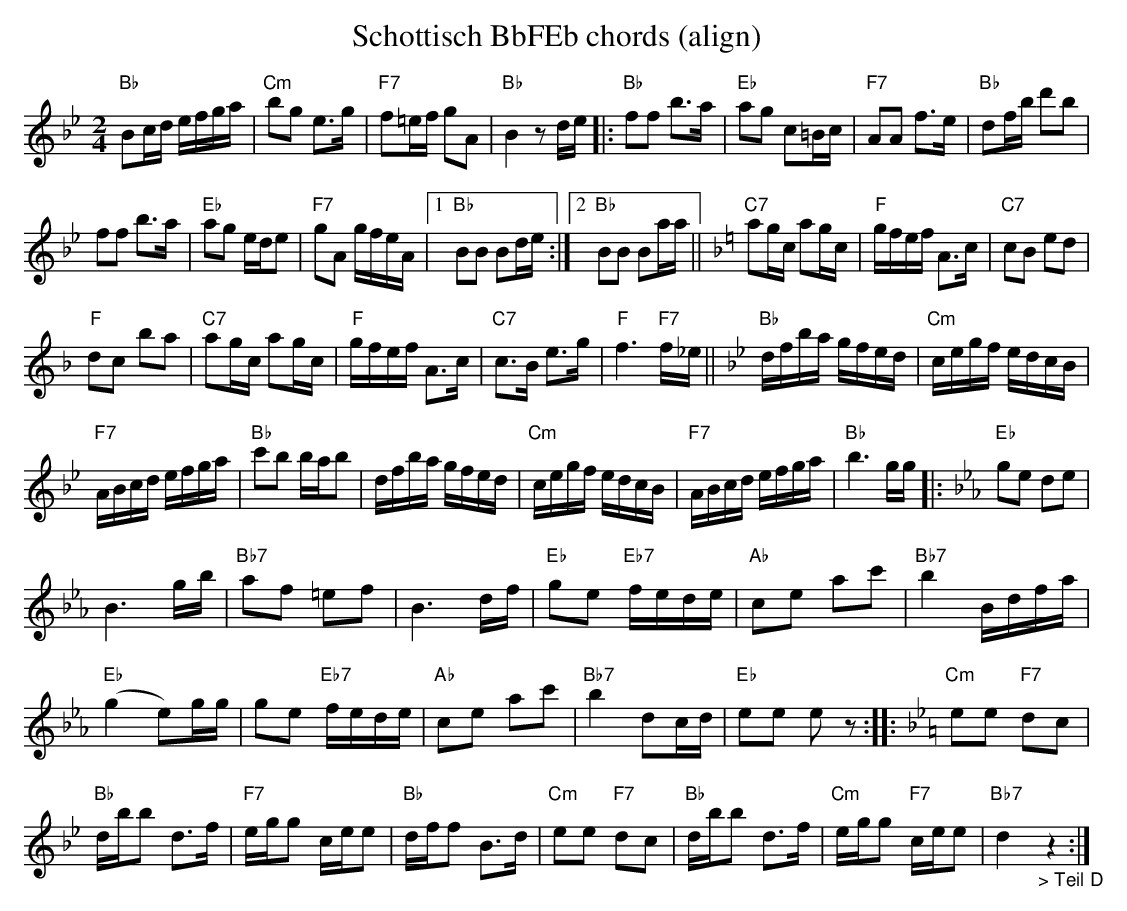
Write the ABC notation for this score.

X:1
T: Schottisch BbFEb chords (align)
M:2/4
L:1/16
K:Bb %%MIDI gchordon
"Bb"B2cd efga | "Cm"b2g2 e3g | "F7"f2=ef g2A2 | "Bb"B4z2de |: "Bb"f2f2 b3a | "Eb"a2g2 c2=Bc | \
"F7"A2A2 f3e | "Bb"d2fb d'2b2 |
 f2f2 b3a | "Eb"a2g2 ede2 | "F7"g2A2 gfeA |1 "Bb"B2B2 B2de :|2 \
"Bb"B2B2 B2aa || [K:F] "C7"a2gc a2gc | "F"gfef A3c | "C7"c2B2 e2d2 |
 "F"d2c2 b2a2 | "C7"a2gc a2gc | \
"F"gfef  A3c | "C7"c3B e3g | "F"f6"F7"f_e || [K:Bb] "Bb"dfba gfed | "Cm"cegf edcB |
 "F7"ABcd efga | \
"Bb"c'2b2 bab2 | dfba gfed | "Cm"cegf edcB | "F7"ABcd efga | "Bb"b6gg |: [K:Eb] "Eb"g2e2 d2e2 |
B6gb | "Bb7"a2f2 =e2f2 |  B6df | "Eb"g2e2 "Eb7"fede | "Ab"c2e2 a2c'2 | "Bb7"b4 Bdfa |
"Eb"(g4 e2)gg | g2e2 "Eb7"fede | "Ab"c2e2 a2c'2 | "Bb7"b4 d2cd | "Eb"e2e2 e2z2 :: [K:Bb] "Cm"e2e2 "F7"d2c2 |
"Bb"dbb2 d3f | "F7"egg2 cee2 | "Bb"dff2 B3d | "Cm"e2e2 "F7"d2c2 | "Bb"dbb2 d3f | "Cm"egg2 "F7"cee2 | "Bb7"d4"_> Teil D"z4 :|
